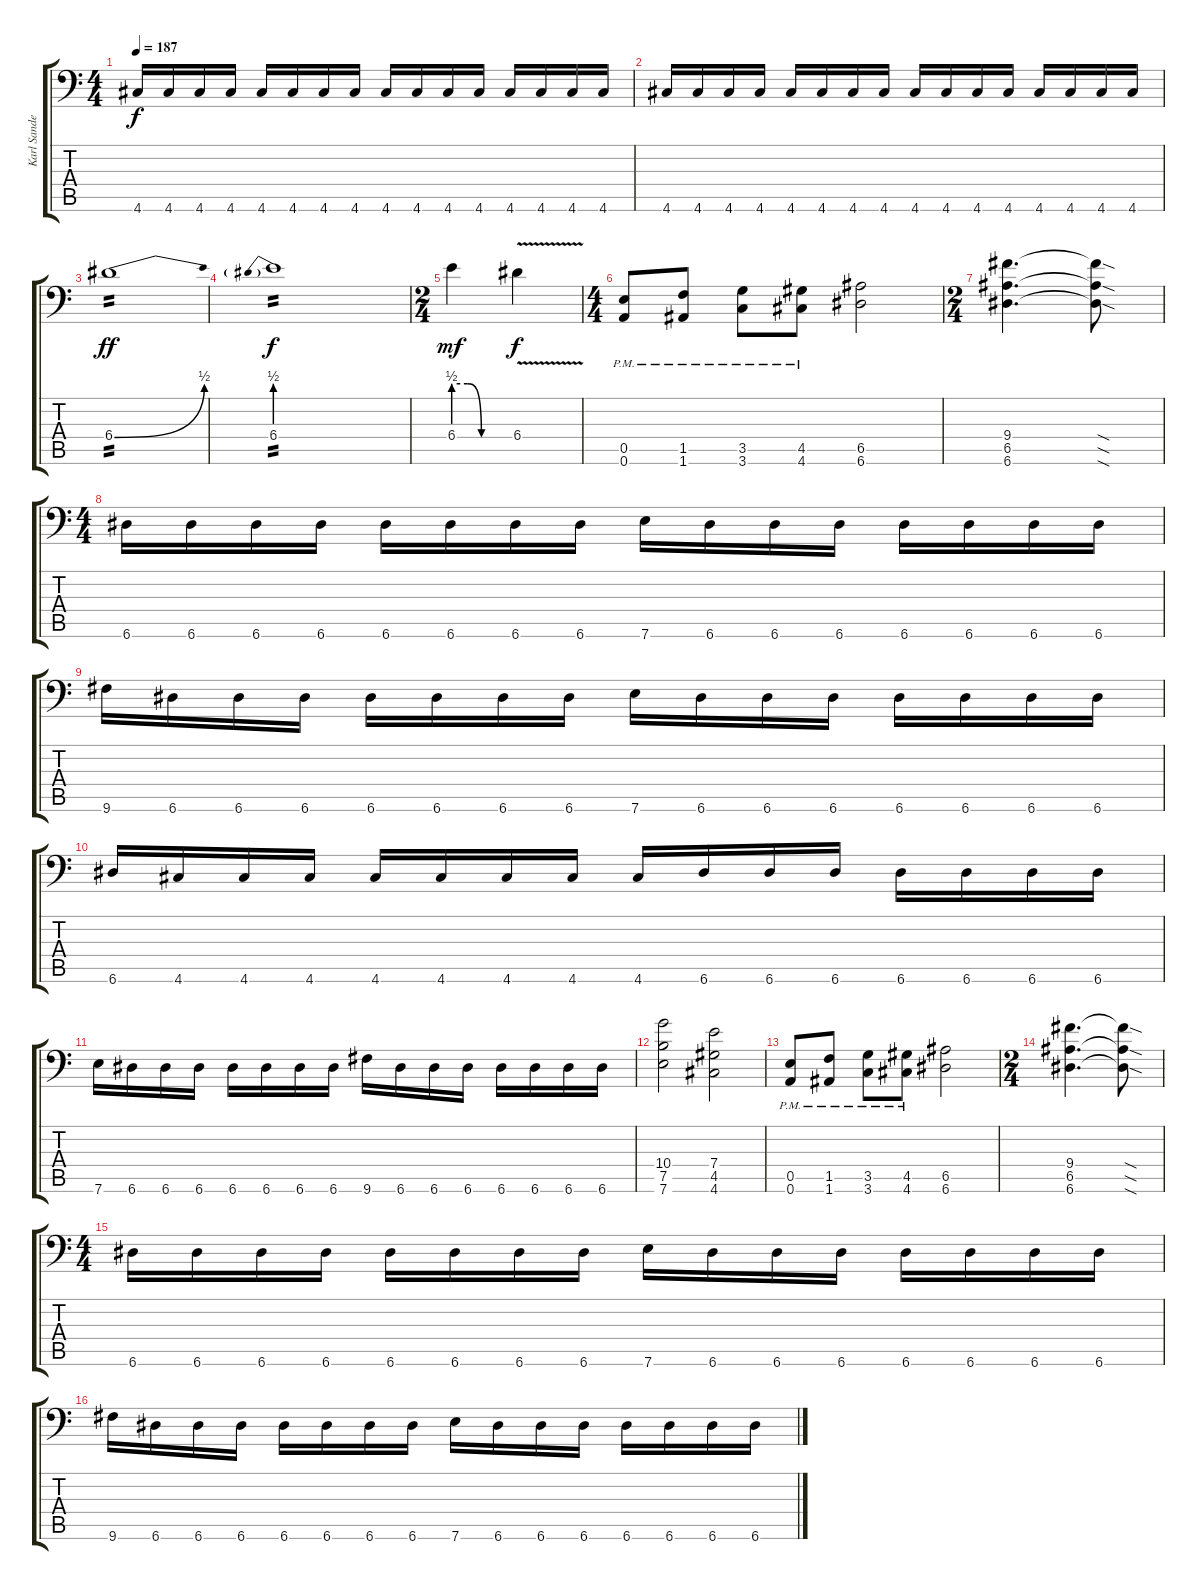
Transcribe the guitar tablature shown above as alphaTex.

\track ("Karl Sanders" "Karl Sande") {instrument distortionguitar}
\staff {score tabs}
\tuning (B3 Gb3 D3 A2 E2 A1) {hide}
\ts (4 4)
\tempo 187
\clef f4
\ks c
4.6.16{dy f} 4.6.16 4.6.16 4.6.16 4.6.16 4.6.16 4.6.16 4.6.16 4.6.16 4.6.16 4.6.16 4.6.16 4.6.16 4.6.16 4.6.16 4.6.16 |
4.6.16 4.6.16 4.6.16 4.6.16 4.6.16 4.6.16 4.6.16 4.6.16 4.6.16 4.6.16 4.6.16 4.6.16 4.6.16 4.6.16 4.6.16 4.6.16 |
6.4{be (bend 0 0 60 2)}.1{tp 2 dy ff} |
6.4{be (prebend 0 2 60 2)}.1{tp 2 dy f} |
\ts (2 4)
6.4{be (custom 0 2 15 2 30 0 60 0)}.4{dy mf} 6.4{v}.4{dy f} |
\ts (4 4)
(0.5{pm} 0.6{pm}).8 (1.5{pm} 1.6{pm}).8 (3.5{pm} 3.6{pm}).8 (4.5{pm} 4.6{pm}).8 (6.5 6.6).2 |
\ts (2 4)
(9.4 6.5 6.6).4{d} (9.4{sod t} 6.5{sod t} 6.6{sod t}).8 |
\ts (4 4)
6.6.16 6.6.16 6.6.16 6.6.16 6.6.16 6.6.16 6.6.16 6.6.16 7.6.16 6.6.16 6.6.16 6.6.16 6.6.16 6.6.16 6.6.16 6.6.16 |
9.6.16 6.6.16 6.6.16 6.6.16 6.6.16 6.6.16 6.6.16 6.6.16 7.6.16 6.6.16 6.6.16 6.6.16 6.6.16 6.6.16 6.6.16 6.6.16 |
6.6.16 4.6.16 4.6.16 4.6.16 4.6.16 4.6.16 4.6.16 4.6.16 4.6.16 6.6.16 6.6.16 6.6.16 6.6.16 6.6.16 6.6.16 6.6.16 |
7.6.16 6.6.16 6.6.16 6.6.16 6.6.16 6.6.16 6.6.16 6.6.16 9.6.16 6.6.16 6.6.16 6.6.16 6.6.16 6.6.16 6.6.16 6.6.16 |
(10.4 7.5 7.6).2 (7.4 4.5 4.6).2 |
(0.5{pm} 0.6{pm}).8 (1.5{pm} 1.6{pm}).8 (3.5{pm} 3.6{pm}).8 (4.5{pm} 4.6{pm}).8 (6.5 6.6).2 |
\ts (2 4)
(9.4 6.5 6.6).4{d} (9.4{sod t} 6.5{sod t} 6.6{sod t}).8 |
\ts (4 4)
6.6.16 6.6.16 6.6.16 6.6.16 6.6.16 6.6.16 6.6.16 6.6.16 7.6.16 6.6.16 6.6.16 6.6.16 6.6.16 6.6.16 6.6.16 6.6.16 |
9.6.16 6.6.16 6.6.16 6.6.16 6.6.16 6.6.16 6.6.16 6.6.16 7.6.16 6.6.16 6.6.16 6.6.16 6.6.16 6.6.16 6.6.16 6.6.16
